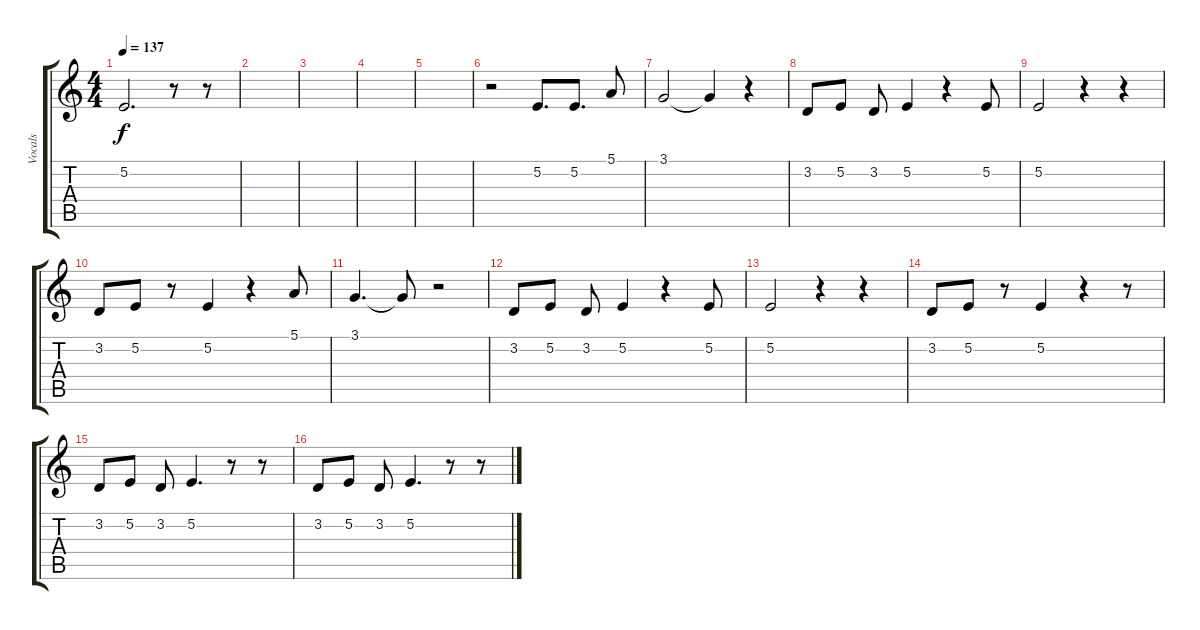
\track ("Vocals" "Vocals") {instrument clarinet}
\staff {score tabs}
\tuning (E4 B3 G3 D3 A2 E2) {hide}
\ts (4 4)
\tempo 137
\clef g2
\ks c
5.2{t}.2{d dy f} r.8 r.8 |
|
|
|
|
r.2 5.2.8{d} 5.2.8{d} 5.1.8 |
3.1.2 3.1{t}.4 r.4 |
3.2.8 5.2.8 3.2.8 5.2.4 r.4 5.2.8 |
5.2.2 r.4 r.4 |
3.2.8 5.2.8 r.8 5.2.4 r.4 5.1.8 |
3.1.4{d} 3.1{t}.8 r.2 |
3.2.8 5.2.8 3.2.8 5.2.4 r.4 5.2.8 |
5.2.2 r.4 r.4 |
3.2.8 5.2.8 r.8 5.2.4 r.4 r.8 |
3.2.8 5.2.8 3.2.8 5.2.4{d} r.8 r.8 |
3.2.8 5.2.8 3.2.8 5.2.4{d} r.8 r.8
